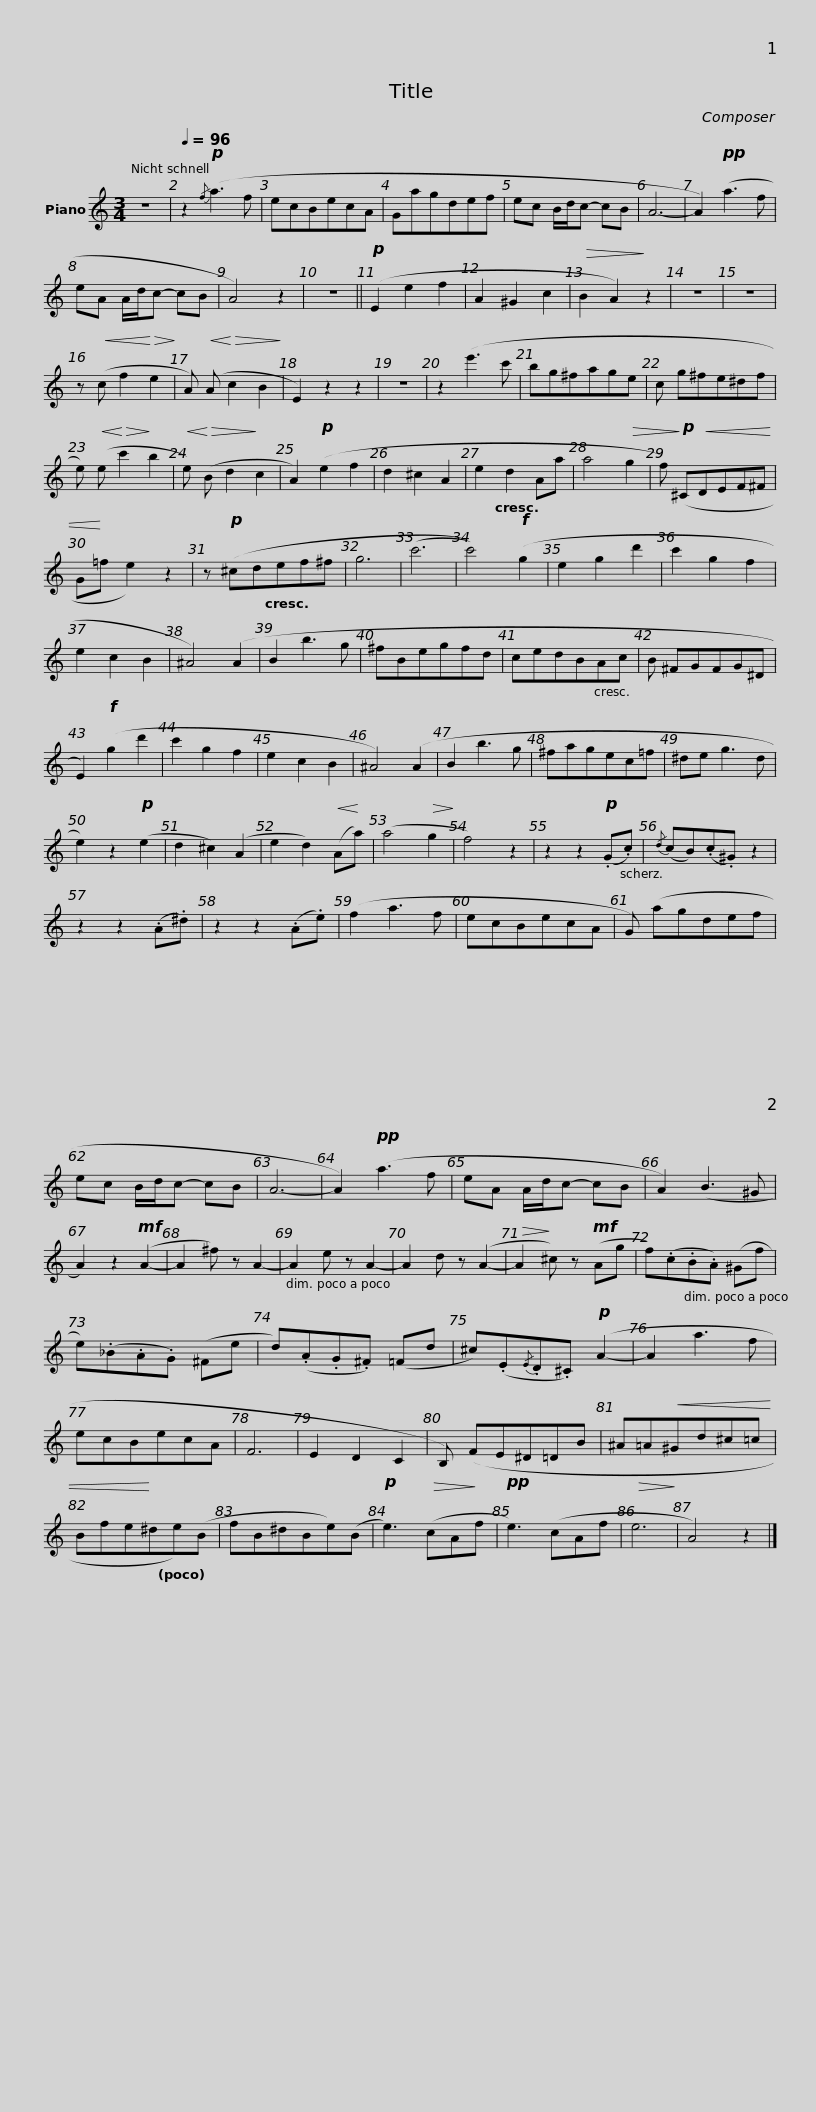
X:1
L:1/8
M:3/4
I:linebreak $
K:C
V:1 treble
V:1
 z6 |[Q:1/4=96] z2!p!{/f} (a3 f | ecBecA | Gagdef | ec B/d/c- cB | %5
 A6- |$ A2)!pp! (a3 f | eA A/d/c- cB | A4) z2 | z6 || %10
!p! (E2 e2 f2 | A2 ^G2 c2 |$!>(! B2 A2)!>)! z2 | z6 | z6 | %15
 z!<(! (c f2!<)!!>(! e2!>)! | A)!<(! (A!<)!!>(! c2 B2!>)! | E2) z2 z2 | z6 |$ z2 (e'3 c' | %20
 bg^fage | c g^fe^df | e)!<(! (e!<)!!>(! c'2!>)! b2 |!<(! e)!<)!!>(! (B d2!>)! c2 | A2)!p! (e2 f2 |$ %25
 d2 ^c2 A2 | e2 d2 Aa | a4!>(! g2 | f)!>)!!p! (^C!<(!DEF^F | G!<)!=f e2) z2 | %30
 z!p! (^cdef^f |$ g6 | (c'6 | c'4))!f! (g2 | e2 g2 d'2 | %35
 c'2 g2 f2 | e2 c2 B2 |$ ^A4) (A2 | B2 b3 g | ^fBegfd | %40
 cedBAc | B ^FGFG^D |$ E2)!f! (g2 d'2 | c'2 g2 f2 | e2 c2 B2 | %45
 ^A4) (A2 | B2 b3 g | ^fagec=f |$ ^de g3 d | e2) z2!p! (e2 | %50
 d2 ^c2) (A2 | e2 d2)!<(! (A!<)!a) | (a4!>(! g2!>)! | f4) z2 |$ z2 z2!p! (.G.c) | %55
{/d} (cB)(.c.^G) z2 | z2 z2 (.A.^d) | z2 z2 (.A.e) | (f2 a3 f | ecBecA |$ %60
 G) (agdef | ec B/d/c- cB | A6- | A2)!pp! (a3 f | eA A/d/c- cB | %65
 A2) (B3 ^G |$ A2) z2!mf! (A2- | A2 ^f) z A2- | A2 e z A2- | A2 d z (A2- | %70
!>(! A2!>)! ^c) z!mf! (Ag |$ f)(.c.B.A) (^Gf | e)(._B.A.G) (^Fe | d)(.A.G.^F) (=Fd | ^c)(.E{/E}.D.^C)!p! (A2- | %75
 A2 a3 f |$ ecBecA | F6 | E2 D2 C2 | B,) (FE^D=DB | %80
 ^A=A!<(!^Gd^c=c |$ Bfe!<)!^de)(B | fB^dBe)(B |!p! e3)!>(! (cA!>)!f |!pp! e3) (cAf | %85
!>(! e6!>)! | A4) z2 |] %87
